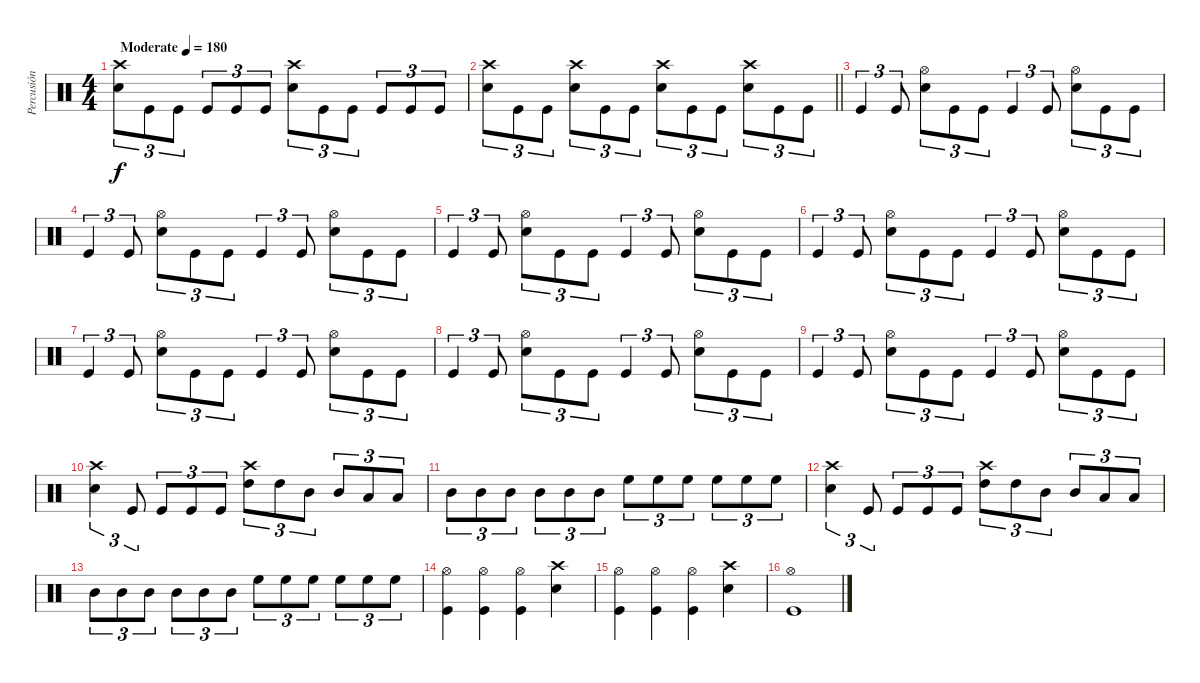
\track ("Percusión" "Percusión") {instrument percussion}
\staff {score}
\articulation defaults
\ts (4 4)
\tempo (180 "Moderate")
\clef neutral
\ks c
("Crash high (hit)" "Snare (hit) 2").8{tu (3 2) dy f} "Kick (hit)".8{tu (3 2)} "Kick (hit)".8{tu (3 2)} "Kick (hit)".8{tu (3 2)} "Kick (hit)".8{tu (3 2)} "Kick (hit)".8{tu (3 2)} ("Crash high (hit)" "Snare (hit) 2").8{tu (3 2)} "Kick (hit)".8{tu (3 2)} "Kick (hit)".8{tu (3 2)} "Kick (hit)".8{tu (3 2)} "Kick (hit)".8{tu (3 2)} "Kick (hit)".8{tu (3 2)} |
\barLineRight lightlight
("Crash high (hit)" "Snare (hit) 2").8{tu (3 2)} "Kick (hit)".8{tu (3 2)} "Kick (hit)".8{tu (3 2)} ("Crash high (hit)" "Snare (hit) 2").8{tu (3 2)} "Kick (hit)".8{tu (3 2)} "Kick (hit)".8{tu (3 2)} ("Crash high (hit)" "Snare (hit) 2").8{tu (3 2)} "Kick (hit)".8{tu (3 2)} "Kick (hit)".8{tu (3 2)} ("Crash high (hit)" "Snare (hit) 2").8{tu (3 2)} "Kick (hit)".8{tu (3 2)} "Kick (hit)".8{tu (3 2)} |
\section ("" "")
"Kick (hit)".4{tu (3 2)} "Kick (hit)".8{tu (3 2)} ("Hi-Hat (open)" "Snare (hit) 2").8{tu (3 2)} "Kick (hit)".8{tu (3 2)} "Kick (hit)".8{tu (3 2)} "Kick (hit)".4{tu (3 2)} "Kick (hit)".8{tu (3 2)} ("Hi-Hat (open)" "Snare (hit) 2").8{tu (3 2)} "Kick (hit)".8{tu (3 2)} "Kick (hit)".8{tu (3 2)} |
"Kick (hit)".4{tu (3 2)} "Kick (hit)".8{tu (3 2)} ("Hi-Hat (open)" "Snare (hit) 2").8{tu (3 2)} "Kick (hit)".8{tu (3 2)} "Kick (hit)".8{tu (3 2)} "Kick (hit)".4{tu (3 2)} "Kick (hit)".8{tu (3 2)} ("Hi-Hat (open)" "Snare (hit) 2").8{tu (3 2)} "Kick (hit)".8{tu (3 2)} "Kick (hit)".8{tu (3 2)} |
"Kick (hit)".4{tu (3 2)} "Kick (hit)".8{tu (3 2)} ("Hi-Hat (open)" "Snare (hit) 2").8{tu (3 2)} "Kick (hit)".8{tu (3 2)} "Kick (hit)".8{tu (3 2)} "Kick (hit)".4{tu (3 2)} "Kick (hit)".8{tu (3 2)} ("Hi-Hat (open)" "Snare (hit) 2").8{tu (3 2)} "Kick (hit)".8{tu (3 2)} "Kick (hit)".8{tu (3 2)} |
"Kick (hit)".4{tu (3 2)} "Kick (hit)".8{tu (3 2)} ("Hi-Hat (open)" "Snare (hit) 2").8{tu (3 2)} "Kick (hit)".8{tu (3 2)} "Kick (hit)".8{tu (3 2)} "Kick (hit)".4{tu (3 2)} "Kick (hit)".8{tu (3 2)} ("Hi-Hat (open)" "Snare (hit) 2").8{tu (3 2)} "Kick (hit)".8{tu (3 2)} "Kick (hit)".8{tu (3 2)} |
"Kick (hit)".4{tu (3 2)} "Kick (hit)".8{tu (3 2)} ("Hi-Hat (open)" "Snare (hit) 2").8{tu (3 2)} "Kick (hit)".8{tu (3 2)} "Kick (hit)".8{tu (3 2)} "Kick (hit)".4{tu (3 2)} "Kick (hit)".8{tu (3 2)} ("Hi-Hat (open)" "Snare (hit) 2").8{tu (3 2)} "Kick (hit)".8{tu (3 2)} "Kick (hit)".8{tu (3 2)} |
"Kick (hit)".4{tu (3 2)} "Kick (hit)".8{tu (3 2)} ("Hi-Hat (open)" "Snare (hit) 2").8{tu (3 2)} "Kick (hit)".8{tu (3 2)} "Kick (hit)".8{tu (3 2)} "Kick (hit)".4{tu (3 2)} "Kick (hit)".8{tu (3 2)} ("Hi-Hat (open)" "Snare (hit) 2").8{tu (3 2)} "Kick (hit)".8{tu (3 2)} "Kick (hit)".8{tu (3 2)} |
"Kick (hit)".4{tu (3 2)} "Kick (hit)".8{tu (3 2)} ("Hi-Hat (open)" "Snare (hit) 2").8{tu (3 2)} "Kick (hit)".8{tu (3 2)} "Kick (hit)".8{tu (3 2)} "Kick (hit)".4{tu (3 2)} "Kick (hit)".8{tu (3 2)} ("Hi-Hat (open)" "Snare (hit) 2").8{tu (3 2)} "Kick (hit)".8{tu (3 2)} "Kick (hit)".8{tu (3 2)} |
("Crash high (hit)" "Snare (hit) 2").4{tu (3 2)} "Kick (hit)".8{tu (3 2)} "Kick (hit)".8{tu (3 2)} "Kick (hit)".8{tu (3 2)} "Kick (hit)".8{tu (3 2)} ("Crash high (hit)" "High Tom (hit)").8{tu (3 2)} "High Tom (hit)".8{tu (3 2)} "Mid Tom (hit)".8{tu (3 2)} "Mid Tom (hit)".8{tu (3 2)} "Low Tom (hit)".8{tu (3 2)} "Low Tom (hit)".8{tu (3 2)} |
"Mid Tom (hit)".8{tu (3 2)} "Mid Tom (hit)".8{tu (3 2)} "Mid Tom (hit)".8{tu (3 2)} "Mid Tom (hit)".8{tu (3 2)} "Mid Tom (hit)".8{tu (3 2)} "Mid Tom (hit)".8{tu (3 2)} "High Floor Tom (hit)".8{tu (3 2)} "High Floor Tom (hit)".8{tu (3 2)} "High Floor Tom (hit)".8{tu (3 2)} "High Floor Tom (hit)".8{tu (3 2)} "High Floor Tom (hit)".8{tu (3 2)} "High Floor Tom (hit)".8{tu (3 2)} |
("Crash high (hit)" "Snare (hit) 2").4{tu (3 2)} "Kick (hit)".8{tu (3 2)} "Kick (hit)".8{tu (3 2)} "Kick (hit)".8{tu (3 2)} "Kick (hit)".8{tu (3 2)} ("Crash high (hit)" "High Tom (hit)").8{tu (3 2)} "High Tom (hit)".8{tu (3 2)} "Mid Tom (hit)".8{tu (3 2)} "Mid Tom (hit)".8{tu (3 2)} "Low Tom (hit)".8{tu (3 2)} "Low Tom (hit)".8{tu (3 2)} |
"Mid Tom (hit)".8{tu (3 2)} "Mid Tom (hit)".8{tu (3 2)} "Mid Tom (hit)".8{tu (3 2)} "Mid Tom (hit)".8{tu (3 2)} "Mid Tom (hit)".8{tu (3 2)} "Mid Tom (hit)".8{tu (3 2)} "High Floor Tom (hit)".8{tu (3 2)} "High Floor Tom (hit)".8{tu (3 2)} "High Floor Tom (hit)".8{tu (3 2)} "High Floor Tom (hit)".8{tu (3 2)} "High Floor Tom (hit)".8{tu (3 2)} "High Floor Tom (hit)".8{tu (3 2)} |
("Hi-Hat (open)" "Kick (hit)").4 ("Hi-Hat (open)" "Kick (hit)").4 ("Hi-Hat (open)" "Kick (hit)").4 ("Crash high (hit)" "Snare (hit) 2").4 |
("Hi-Hat (open)" "Kick (hit)").4 ("Hi-Hat (open)" "Kick (hit)").4 ("Hi-Hat (open)" "Kick (hit)").4 ("Crash high (hit)" "Snare (hit) 2").4 |
("Hi-Hat (open)" "Kick (hit)").1
